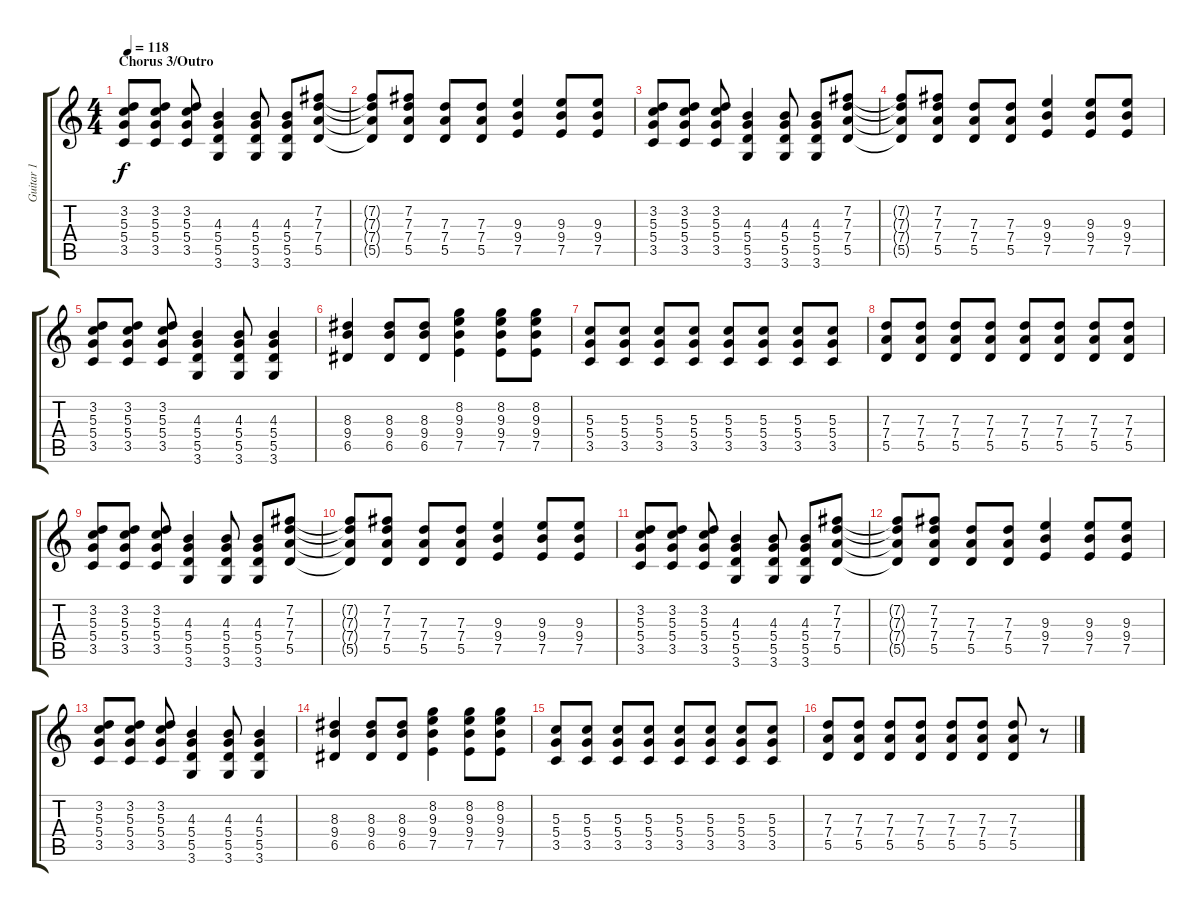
\track ("Guitar 1" "Guitar 1") {instrument electricguitarmuted}
\staff {score tabs}
\tuning (E4 B3 G3 D3 A2 E2) {hide}
\ts (4 4)
\section ("" "Chorus 3/Outro")
\tempo 118
\clef g2
\ks c
(3.2 5.3 5.4 3.5).8{dy f instrument distortionguitar} (3.2 5.3 5.4 3.5).8 (3.2 5.3 5.4 3.5).8 (4.3 5.4 5.5 3.6).4 (4.3 5.4 5.5 3.6).8 (4.3 5.4 5.5 3.6).8 (7.2 7.3 7.4 5.5).8 |
(7.2{t} 7.3{t} 7.4{t} 5.5{t}).8 (7.2 7.3 7.4 5.5).8 (7.3 7.4 5.5).8 (7.3 7.4 5.5).8 (9.3 9.4 7.5).4 (9.3 9.4 7.5).8 (9.3 9.4 7.5).8 |
(3.2 5.3 5.4 3.5).8{instrument distortionguitar} (3.2 5.3 5.4 3.5).8 (3.2 5.3 5.4 3.5).8 (4.3 5.4 5.5 3.6).4 (4.3 5.4 5.5 3.6).8 (4.3 5.4 5.5 3.6).8 (7.2 7.3 7.4 5.5).8 |
(7.2{t} 7.3{t} 7.4{t} 5.5{t}).8 (7.2 7.3 7.4 5.5).8 (7.3 7.4 5.5).8 (7.3 7.4 5.5).8 (9.3 9.4 7.5).4 (9.3 9.4 7.5).8 (9.3 9.4 7.5).8 |
(3.2 5.3 5.4 3.5).8{instrument distortionguitar} (3.2 5.3 5.4 3.5).8 (3.2 5.3 5.4 3.5).8 (4.3 5.4 5.5 3.6).4 (4.3 5.4 5.5 3.6).8 (4.3 5.4 5.5 3.6).4 |
(8.3 9.4 6.5).4 (8.3 9.4 6.5).8 (8.3 9.4 6.5).8 (8.2 9.3 9.4 7.5).4 (8.2 9.3 9.4 7.5).8 (8.2 9.3 9.4 7.5).8 |
(5.3 5.4 3.5).8 (5.3 5.4 3.5).8 (5.3 5.4 3.5).8 (5.3 5.4 3.5).8 (5.3 5.4 3.5).8 (5.3 5.4 3.5).8 (5.3 5.4 3.5).8 (5.3 5.4 3.5).8 |
(7.3 7.4 5.5).8 (7.3 7.4 5.5).8 (7.3 7.4 5.5).8 (7.3 7.4 5.5).8 (7.3 7.4 5.5).8 (7.3 7.4 5.5).8 (7.3 7.4 5.5).8 (7.3 7.4 5.5).8 |
(3.2 5.3 5.4 3.5).8{instrument distortionguitar} (3.2 5.3 5.4 3.5).8 (3.2 5.3 5.4 3.5).8 (4.3 5.4 5.5 3.6).4 (4.3 5.4 5.5 3.6).8 (4.3 5.4 5.5 3.6).8 (7.2 7.3 7.4 5.5).8 |
(7.2{t} 7.3{t} 7.4{t} 5.5{t}).8 (7.2 7.3 7.4 5.5).8 (7.3 7.4 5.5).8 (7.3 7.4 5.5).8 (9.3 9.4 7.5).4 (9.3 9.4 7.5).8 (9.3 9.4 7.5).8 |
(3.2 5.3 5.4 3.5).8{instrument distortionguitar} (3.2 5.3 5.4 3.5).8 (3.2 5.3 5.4 3.5).8 (4.3 5.4 5.5 3.6).4 (4.3 5.4 5.5 3.6).8 (4.3 5.4 5.5 3.6).8 (7.2 7.3 7.4 5.5).8 |
(7.2{t} 7.3{t} 7.4{t} 5.5{t}).8 (7.2 7.3 7.4 5.5).8 (7.3 7.4 5.5).8 (7.3 7.4 5.5).8 (9.3 9.4 7.5).4 (9.3 9.4 7.5).8 (9.3 9.4 7.5).8 |
(3.2 5.3 5.4 3.5).8{instrument distortionguitar} (3.2 5.3 5.4 3.5).8 (3.2 5.3 5.4 3.5).8 (4.3 5.4 5.5 3.6).4 (4.3 5.4 5.5 3.6).8 (4.3 5.4 5.5 3.6).4 |
(8.3 9.4 6.5).4 (8.3 9.4 6.5).8 (8.3 9.4 6.5).8 (8.2 9.3 9.4 7.5).4 (8.2 9.3 9.4 7.5).8 (8.2 9.3 9.4 7.5).8 |
(5.3 5.4 3.5).8 (5.3 5.4 3.5).8 (5.3 5.4 3.5).8 (5.3 5.4 3.5).8 (5.3 5.4 3.5).8 (5.3 5.4 3.5).8 (5.3 5.4 3.5).8 (5.3 5.4 3.5).8 |
(7.3 7.4 5.5).8 (7.3 7.4 5.5).8 (7.3 7.4 5.5).8 (7.3 7.4 5.5).8 (7.3 7.4 5.5).8 (7.3 7.4 5.5).8 (7.3 7.4 5.5).8 r.8
